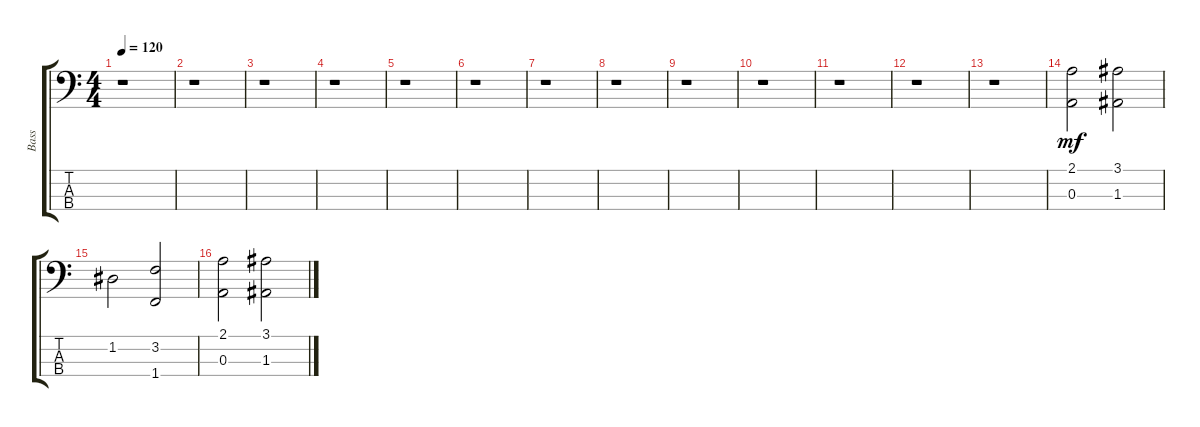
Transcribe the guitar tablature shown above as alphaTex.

\track ("Bass" "Bass") {instrument acousticbass}
\staff {score tabs}
\tuning (G2 D2 A1 E1) {hide}
\ts (4 4)
\tempo 120
\clef f4
\ks c
r.1{dy mf instrument acousticbass} |
r.1 |
r.1 |
r.1 |
r.1 |
r.1 |
r.1 |
r.1 |
r.1 |
r.1 |
r.1 |
r.1 |
r.1 |
(2.1 0.3).2 (3.1 1.3).2 |
1.2.2 (3.2 1.4).2 |
(2.1 0.3).2 (3.1 1.3).2
